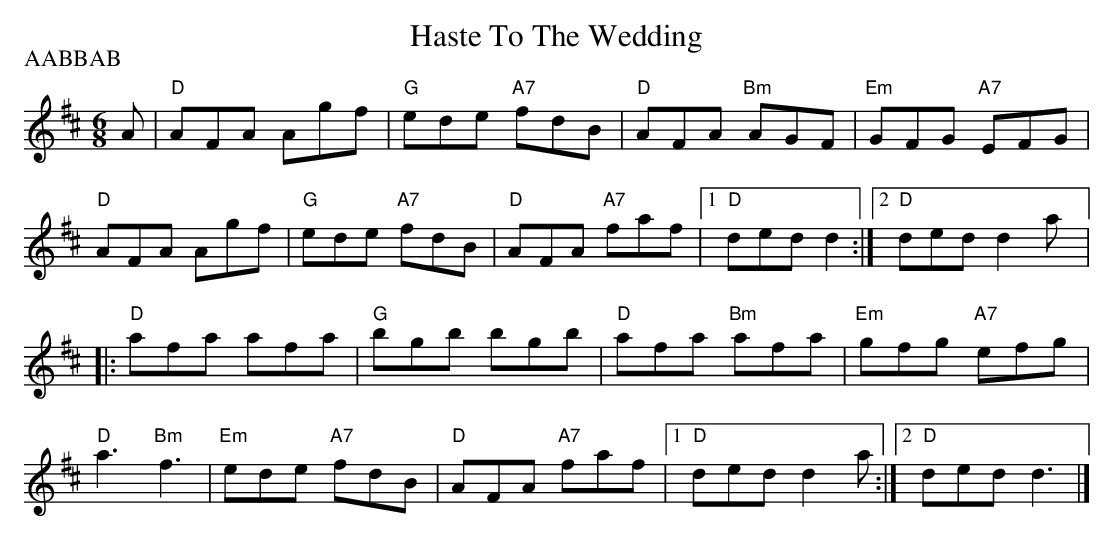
X:1
T: Haste To The Wedding
M: 6/8
L: 1/8
P: AABBAB
K: Dmaj
A | \
"D"AFA Agf | "G"ede "A7"fdB | "D"AFA "Bm"AGF | "Em"GFG "A7"EFG |
"D"AFA Agf | "G"ede "A7"fdB | "D"AFA "A7"faf |[1 "D"ded d2 :|[2 "D"ded d2a |]|:
"D"afa afa | "G"bgb bgb | "D"afa "Bm"afa | "Em"gfg "A7"efg |
"D"a3 "Bm"f3 | "Em"ede "A7"fdB | "D"AFA "A7"faf |[1 "D"ded d2a :|[2 "D"ded d3 |]
